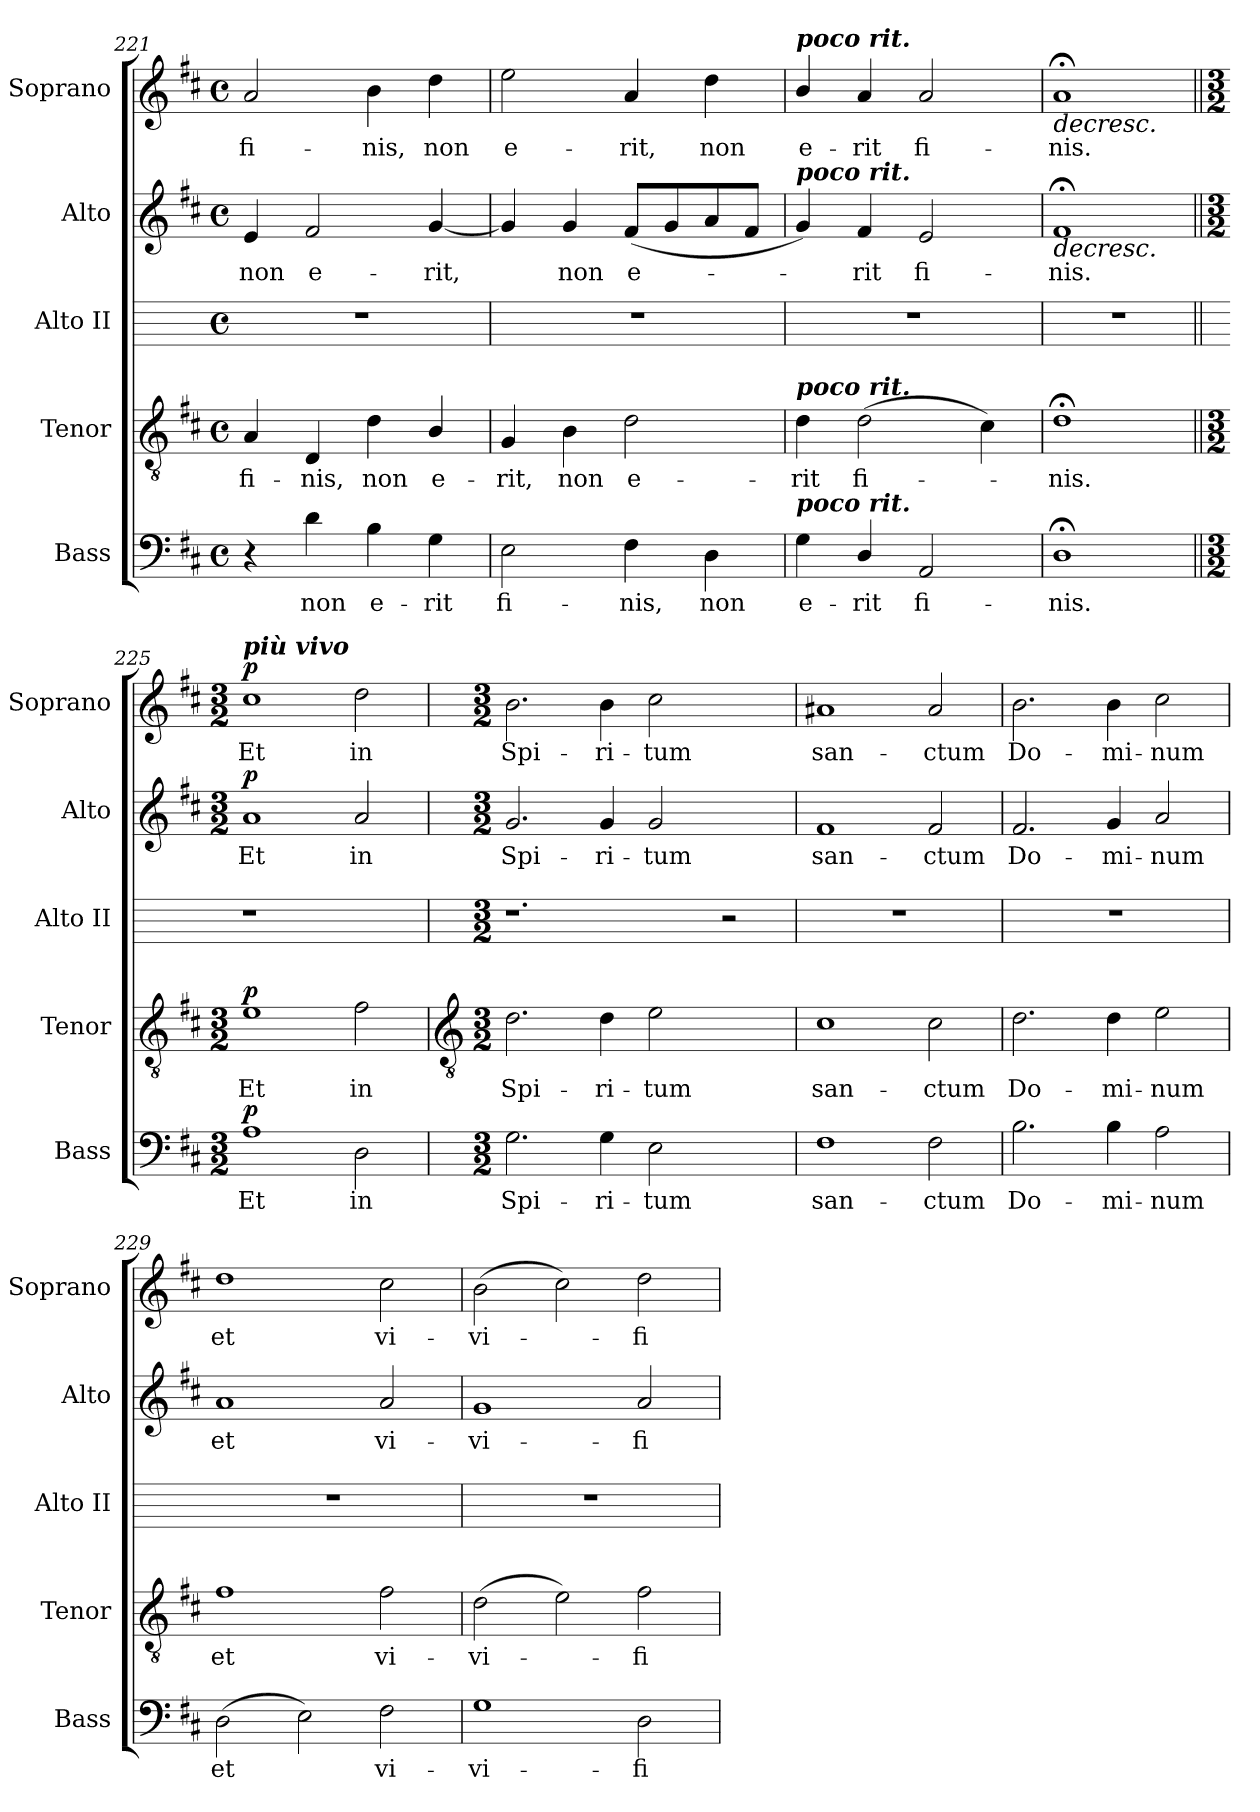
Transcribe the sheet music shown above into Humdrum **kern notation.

**kern	**text	**dynam	**kern	**text	**dynam	**kern	**kern	**text	**dynam	**kern	**text	**dynam
*part5	*part5	*part5	*part4	*part4	*part4	*part3	*part2	*part2	*part2	*part1	*part1	*part1
*staff5	*staff5	*staff5	*staff4	*staff4	*staff4	*staff3	*staff2	*staff2	*staff2	*staff1	*staff1	*staff1
*I"Bass	*	*	*I"Tenor	*	*	*I"Alto II	*I"Alto	*	*	*I"Soprano	*	*
*I'Bass	*	*	*I'Tenor	*	*	*I'Alto II	*I'Alto	*	*	*I'Soprano	*	*
*clefF4	*	*	*clefGv2	*	*	*	*clefG2	*	*	*clefG2	*	*
*k[f#c#]	*	*	*k[f#c#]	*	*	*	*k[f#c#]	*	*	*k[f#c#]	*	*
*D:	*	*	*D:	*	*	*	*D:	*	*	*D:	*	*
*M4/4	*	*	*M4/4	*	*	*M4/4	*M4/4	*	*	*M4/4	*	*
*met(c)	*	*	*met(c)	*	*	*met(c)	*met(c)	*	*	*met(c)	*	*
=221	=221	=221	=221	=221	=221	=221	=221	=221	=221	=221	=221	=221
!	!	!	!	!LO:LY:b	!	!	!	!LO:LY:b	!	!	!LO:LY:b	!
4r	.	.	4A	fi-	.	1r	4e	non	.	2a	fi-	.
!	!LO:LY:b	!	!	!LO:LY:b	!	!	!	!LO:LY:b	!	!	!	!
4d	non	.	4D	-nis,	.	.	2f#	e-	.	.	.	.
!	!LO:LY:b	!	!	!LO:LY:b	!	!	!	!	!	!	!LO:LY:b	!
4B	e-	.	4d	non	.	.	.	.	.	4b	-nis,	.
!	!LO:LY:b	!	!	!LO:LY:b	!	!	!	!LO:LY:b	!	!	!LO:LY:b	!
4G	-rit	.	4B/	e-	.	.	[4g	-rit,	.	4dd	non	.
=222	=222	=222	=222	=222	=222	=222	=222	=222	=222	=222	=222	=222
!	!LO:LY:b	!	!	!LO:LY:b	!	!	!	!	!	!	!LO:LY:b	!
2E	fi-	.	4G	-rit,	.	1r	4g]	.	.	2ee	e-	.
!	!	!	!	!LO:LY:b	!	!	!	!LO:LY:b	!	!	!	!
.	.	.	4B	non	.	.	4g	non	.	.	.	.
!	!LO:LY:b	!	!	!LO:LY:b	!	!	!	!LO:LY:b	!	!	!LO:LY:b	!
4F#	-nis,	.	2d	e-	.	.	(<8f#L	e-	.	4a	-rit,	.
.	.	.	.	.	.	.	8g	.	.	.	.	.
!	!LO:LY:b	!	!	!	!	!	!	!	!	!	!LO:LY:b	!
4D	non	.	.	.	.	.	8a	.	.	4dd	non	.
.	.	.	.	.	.	.	8f#J	.	.	.	.	.
=223	=223	=223	=223	=223	=223	=223	=223	=223	=223	=223	=223	=223
!	!	!	!	!	!	!	!	!	!	!LO:TX:a:Bi:t=poco rit.	!	!
!	!	!	!	!	!	!	!LO:TX:a:Bi:t=poco rit.	!	!	!	!	!
!	!	!	!LO:TX:a:Bi:t=poco rit.	!	!	!	!	!	!	!	!	!
!LO:TX:a:Bi:t=poco rit.	!	!	!	!	!	!	!	!	!	!	!	!
!	!LO:LY:b	!	!	!LO:LY:b	!	!	!	!	!	!	!LO:LY:b	!
4G	e-	.	4d	-rit	.	1r	4g)	.	.	4b/	e-	.
!	!LO:LY:b	!	!	!LO:LY:b	!	!	!	!LO:LY:b	!	!	!LO:LY:b	!
4D/	-rit	.	(>2d	fi-	.	.	4f#	rit	.	4a	-rit	.
!	!LO:LY:b	!	!	!	!	!	!	!LO:LY:b	!	!	!LO:LY:b	!
2AA	fi-	.	.	.	.	.	2e	fi-	.	2a	fi-	.
.	.	.	4c#)	.	.	.	.	.	.	.	.	.
=224	=224	=224	=224	=224	=224	=224	=224	=224	=224	=224	=224	=224
!	!LO:LY:b	!	!	!LO:LY:b	!	!	!	!LO:LY:b	!LO:HP:b	!	!LO:LY:b	!LO:HP:b
1D;<	-nis.	.	1d;<	nis.	.	1r	1f#;<	-nis.	>	1a;<	-nis.	>
=225||	=225||	=225||	=225||	=225||	=225||	=225||	=225||	=225||	=225||	=225||	=225||	=225||
*M3/2	*	*	*M3/2	*	*	*	*M3/2	*	*	*M3/2	*	*
*	*	*	*	*	*	*	*	*	*	*MM184	*	*
!	!	!	!	!	!	!	!	!	!	!LO:TX:a:Bi:t=più vivo	!	!
!	!LO:LY:b	!LO:DY:b	!	!LO:LY:b	!LO:DY:b	!	!	!LO:LY:b	!LO:DY:b	!	!LO:LY:b	!LO:DY:b
1A	Et	p	1e	Et	p	1r	1a	Et	p	1cc#	Et	p
!	!LO:LY:b	!	!	!LO:LY:b	!	!	!	!LO:LY:b	!	!	!LO:LY:b	!
2D	in	.	2f#	in	.	2ryy	2a	in	.	2dd	in	.
!!LO:LB:g=z
=226	=226	=226	=226	=226	=226	=226	=226	=226	=226	=226	=226	=226
*	*	*	*clefGv2	*	*	*	*	*	*	*	*	*
*M3/2	*	*	*M3/2	*	*	*M3/2	*M3/2	*	*	*M3/2	*	*
!	!LO:LY:b	!	!	!LO:LY:b	!	!	!	!LO:LY:b	!	!	!LO:LY:b	!
2.G	Spi-	.	2.d	Spi-	.	1.r	2.g	Spi-	.	2.b	Spi-	.
!	!LO:LY:b	!	!	!LO:LY:b	!	!	!	!LO:LY:b	!	!	!LO:LY:b	!
4G	-ri-	.	4d	-ri-	.	.	4g	-ri-	.	4b	-ri-	.
!	!LO:LY:b	!	!	!LO:LY:b	!	!	!	!LO:LY:b	!	!	!LO:LY:b	!
2E	-tum	.	2e	-tum	.	.	2g	-tum	.	2cc#	-tum	.
2ryy	.	.	2ryy	.	.	2r	2ryy	.	.	2ryy	.	.
=227	=227	=227	=227	=227	=227	=227	=227	=227	=227	=227	=227	=227
!	!LO:LY:b	!	!	!LO:LY:b	!	!	!	!LO:LY:b	!	!	!LO:LY:b	!
1F#	san-	.	1c#	san-	.	1.r	1f#	san-	.	1a#X	san-	.
!	!LO:LY:b	!	!	!LO:LY:b	!	!	!	!LO:LY:b	!	!	!LO:LY:b	!
2F#	-ctum	.	2c#	-ctum	.	.	2f#	-ctum	.	2a#	-ctum	.
=228	=228	=228	=228	=228	=228	=228	=228	=228	=228	=228	=228	=228
!	!LO:LY:b	!	!	!LO:LY:b	!	!	!	!LO:LY:b	!	!	!LO:LY:b	!
2.B	Do-	.	2.d	Do-	.	1.r	2.f#	Do-	.	2.b	Do-	.
!	!LO:LY:b	!	!	!LO:LY:b	!	!	!	!LO:LY:b	!	!	!LO:LY:b	!
4B	-mi-	.	4d	-mi-	.	.	4g	-mi-	.	4b	-mi-	.
!	!LO:LY:b	!	!	!LO:LY:b	!	!	!	!LO:LY:b	!	!	!LO:LY:b	!
2A	-num	.	2e	-num	.	.	2a	-num	.	2cc#	-num	.
.	.	.	.	.	.	.	.	.	]	.	.	]
=229	=229	=229	=229	=229	=229	=229	=229	=229	=229	=229	=229	=229
!	!LO:LY:b	!	!	!LO:LY:b	!	!	!	!LO:LY:b	!	!	!LO:LY:b	!
(>2D	et	.	1f#	et	.	1.r	1a	et	.	1dd	et	.
2E)	.	.	.	.	.	.	.	.	.	.	.	.
!	!LO:LY:b	!	!	!LO:LY:b	!	!	!	!LO:LY:b	!	!	!LO:LY:b	!
2F#	vi-	.	2f#	vi-	.	.	2a	vi-	.	2cc#	vi-	.
=230	=230	=230	=230	=230	=230	=230	=230	=230	=230	=230	=230	=230
!	!LO:LY:b	!	!	!LO:LY:b	!	!	!	!LO:LY:b	!	!	!LO:LY:b	!
1G	-vi-	.	(>2d	-vi-	.	1.r	1g	-vi-	.	(>2b	-vi-	.
.	.	.	2e)	.	.	.	.	.	.	2cc#)	.	.
!	!LO:LY:b	!	!	!LO:LY:b	!	!	!	!LO:LY:b	!	!	!LO:LY:b	!
2D	-fi-	.	2f#	fi-	.	.	2a	-fi-	.	2dd	fi-	.
=	=	=	=	=	=	=	=	=	=	=	=	=
*-	*-	*-	*-	*-	*-	*-	*-	*-	*-	*-	*-	*-
